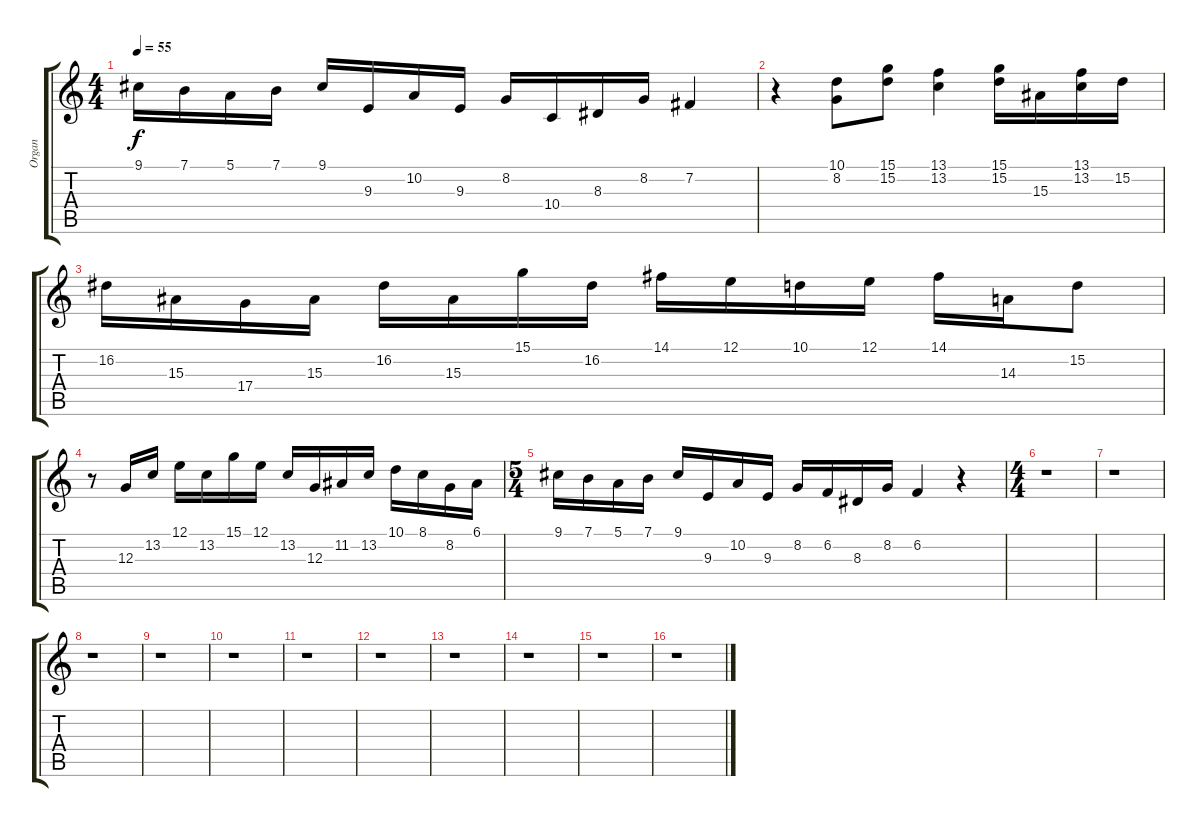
\track ("Organ" "Organ") {instrument drawbarorgan}
\staff {score tabs}
\tuning (E4 B3 G3 D3 A2 E2) {hide}
\ts (4 4)
\tempo 55
\clef g2
\ks c
9.1.16{dy f} 7.1.16 5.1.16 7.1.16 9.1.16 9.3.16 10.2.16 9.3.16 8.2.16 10.4.16 8.3.16 8.2.16 7.2.4 |
r.4 (10.1 8.2).8 (15.1 15.2).8 (13.1 13.2).4 (15.1 15.2).16 15.3.16 (13.1 13.2).16 15.2.16 |
16.2.16 15.3.16 17.4.16 15.3.16 16.2.16 15.3.16 15.1.16 16.2.16 14.1.16 12.1.16 10.1.16 12.1.16 14.1.16 14.3.16 15.2.8 |
r.8 12.3.16 13.2.16 12.1.16 13.2.16 15.1.16 12.1.16 13.2.16 12.3.16 11.2.16 13.2.16 10.1.16 8.1.16 8.2.16 6.1.16 |
\ts (5 4)
9.1.16 7.1.16 5.1.16 7.1.16 9.1.16 9.3.16 10.2.16 9.3.16 8.2.16 6.2.16 8.3.16 8.2.16 6.2.4 r.4 |
\ts (4 4)
r.1 |
r.1 |
r.1 |
r.1 |
r.1 |
r.1 |
r.1 |
r.1 |
r.1 |
r.1 |
r.1
